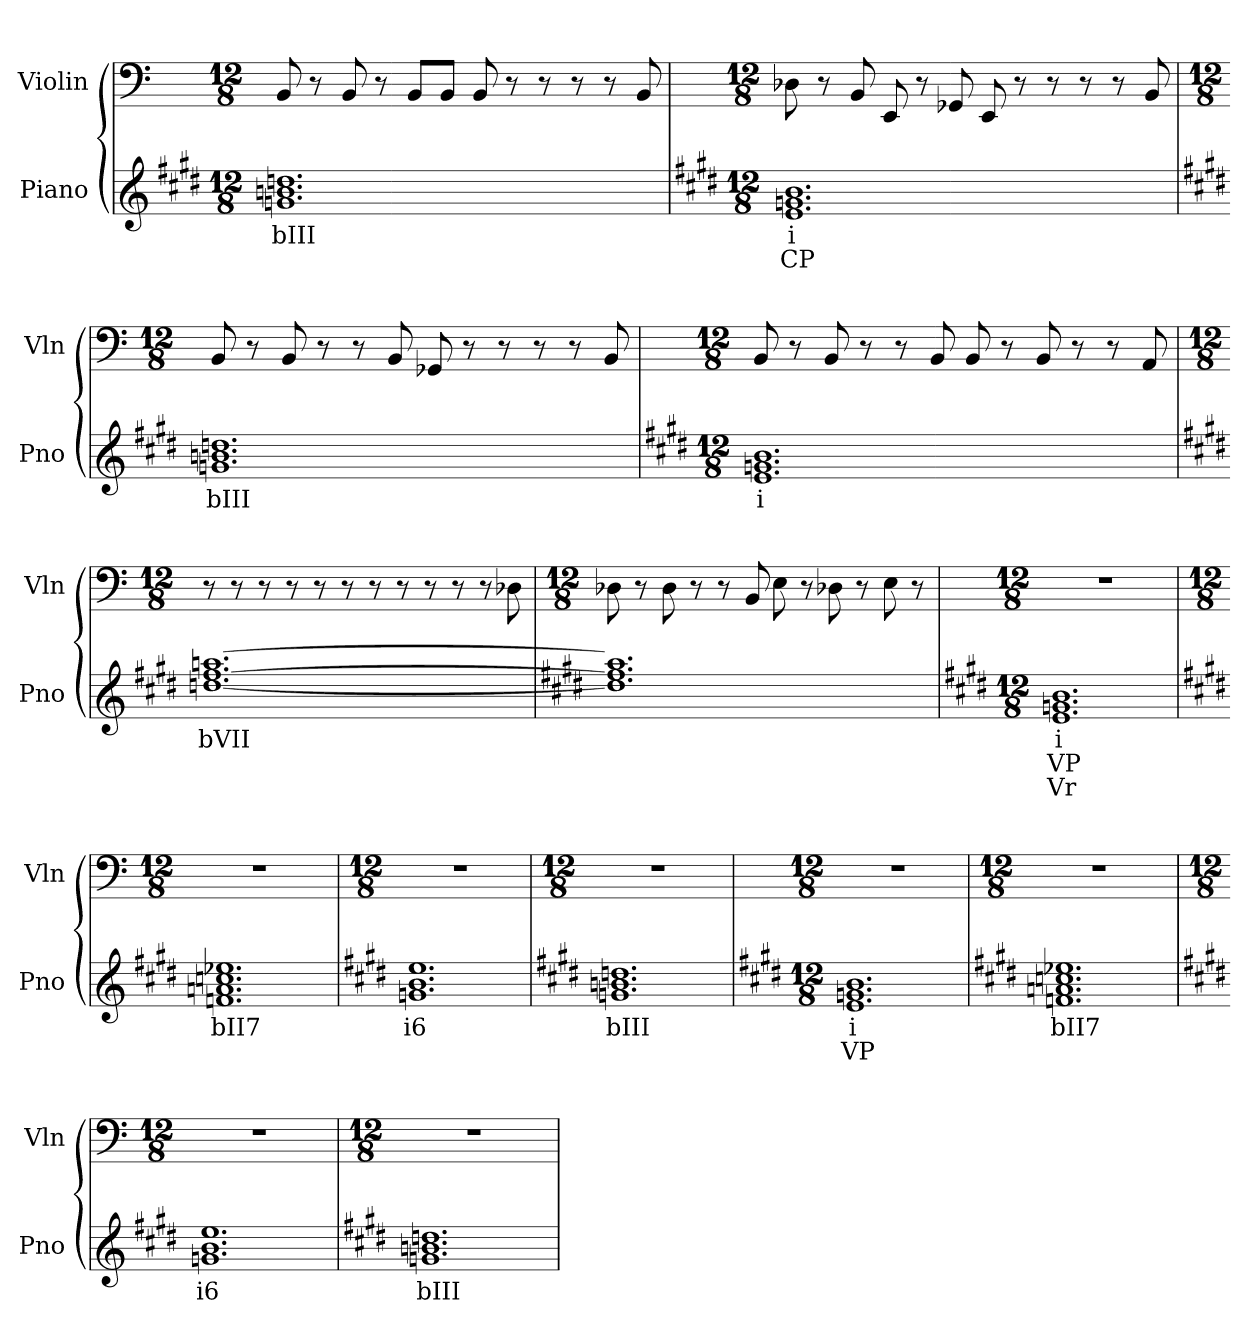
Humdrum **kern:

**kern	**text	**text	**text	**kern
*part2	*part2	*part2	*part2	*part1
*staff2	*staff2	*staff2	*staff2	*staff1
*I"Piano	*	*	*	*I"Violin
*I'Pno	*	*	*	*I'Vln
*k[f#c#g#d#]	*	*	*	*
*E:	*	*	*	*
*M12/8	*	*	*	*M12/8
=	=	=	=	=
1.gn 1.bn 1.ddn	bIII	.	.	8BB
.	.	.	.	8r
.	.	.	.	8BB
.	.	.	.	8r
.	.	.	.	8BBL
.	.	.	.	8BBJ
.	.	.	.	8BB
.	.	.	.	8r
.	.	.	.	8r
.	.	.	.	8r
.	.	.	.	8r
.	.	.	.	8BB
=	=	=	=	=
*k[f#c#g#d#]	*	*	*	*
*E:	*	*	*	*
*M12/8	*	*	*	*M12/8
1.e 1.gn 1.b	i	CP	.	8D-X
.	.	.	.	8r
.	.	.	.	8BB
.	.	.	.	8EE
.	.	.	.	8r
.	.	.	.	8GG-X
.	.	.	.	8EE
.	.	.	.	8r
.	.	.	.	8r
.	.	.	.	8r
.	.	.	.	8r
.	.	.	.	8BB
=	=	=	=	=
*k[f#c#g#d#]	*	*	*	*
*E:	*	*	*	*
*	*	*	*	*M12/8
1.gn 1.bn 1.ddn	bIII	.	.	8BB
.	.	.	.	8r
.	.	.	.	8BB
.	.	.	.	8r
.	.	.	.	8r
.	.	.	.	8BB
.	.	.	.	8GG-X
.	.	.	.	8r
.	.	.	.	8r
.	.	.	.	8r
.	.	.	.	8r
.	.	.	.	8BB
=	=	=	=	=
*k[f#c#g#d#]	*	*	*	*
*E:	*	*	*	*
*M12/8	*	*	*	*M12/8
1.e 1.gn 1.b	i	.	.	8BB
.	.	.	.	8r
.	.	.	.	8BB
.	.	.	.	8r
.	.	.	.	8r
.	.	.	.	8BB
.	.	.	.	8BB
.	.	.	.	8r
.	.	.	.	8BB
.	.	.	.	8r
.	.	.	.	8r
.	.	.	.	8AA
=	=	=	=	=
*k[f#c#g#d#]	*	*	*	*
*E:	*	*	*	*
*	*	*	*	*M12/8
[1.ddn [1.ff# [1.aan	bVII	.	.	8r
.	.	.	.	8r
.	.	.	.	8r
.	.	.	.	8r
.	.	.	.	8r
.	.	.	.	8r
.	.	.	.	8r
.	.	.	.	8r
.	.	.	.	8r
.	.	.	.	8r
.	.	.	.	8r
.	.	.	.	8D-X
=	=	=	=	=
*k[f#c#g#d#]	*	*	*	*
*E:	*	*	*	*
*	*	*	*	*M12/8
1.ddn] 1.ff#] 1.aan]	.	.	.	8D-X
.	.	.	.	8r
.	.	.	.	8D-
.	.	.	.	8r
.	.	.	.	8r
.	.	.	.	8BB
.	.	.	.	8E
.	.	.	.	8r
.	.	.	.	8D-X
.	.	.	.	8r
.	.	.	.	8E
.	.	.	.	8r
=	=	=	=	=
*k[f#c#g#d#]	*	*	*	*
*E:	*	*	*	*
*M12/8	*	*	*	*M12/8
1.e 1.gn 1.b	i	VP	Vr	1.r
=	=	=	=	=
*k[f#c#g#d#]	*	*	*	*
*E:	*	*	*	*
*	*	*	*	*M12/8
1.fn 1.an 1.ccn 1.ee-X	bII7	.	.	1.r
=	=	=	=	=
*k[f#c#g#d#]	*	*	*	*
*E:	*	*	*	*
*	*	*	*	*M12/8
1.gn 1.b 1.ee	i6	.	.	1.r
=	=	=	=	=
*k[f#c#g#d#]	*	*	*	*
*E:	*	*	*	*
*	*	*	*	*M12/8
1.gn 1.bn 1.ddn	bIII	.	.	1.r
=	=	=	=	=
*k[f#c#g#d#]	*	*	*	*
*E:	*	*	*	*
*M12/8	*	*	*	*M12/8
1.e 1.gn 1.b	i	VP	.	1.r
=	=	=	=	=
*k[f#c#g#d#]	*	*	*	*
*E:	*	*	*	*
*	*	*	*	*M12/8
1.fn 1.an 1.ccn 1.ee-X	bII7	.	.	1.r
=	=	=	=	=
*k[f#c#g#d#]	*	*	*	*
*E:	*	*	*	*
*	*	*	*	*M12/8
1.gn 1.b 1.ee	i6	.	.	1.r
=	=	=	=	=
*k[f#c#g#d#]	*	*	*	*
*E:	*	*	*	*
*	*	*	*	*M12/8
1.gn 1.bn 1.ddn	bIII	.	.	1.r
=	=	=	=	=
*-	*-	*-	*-	*-
